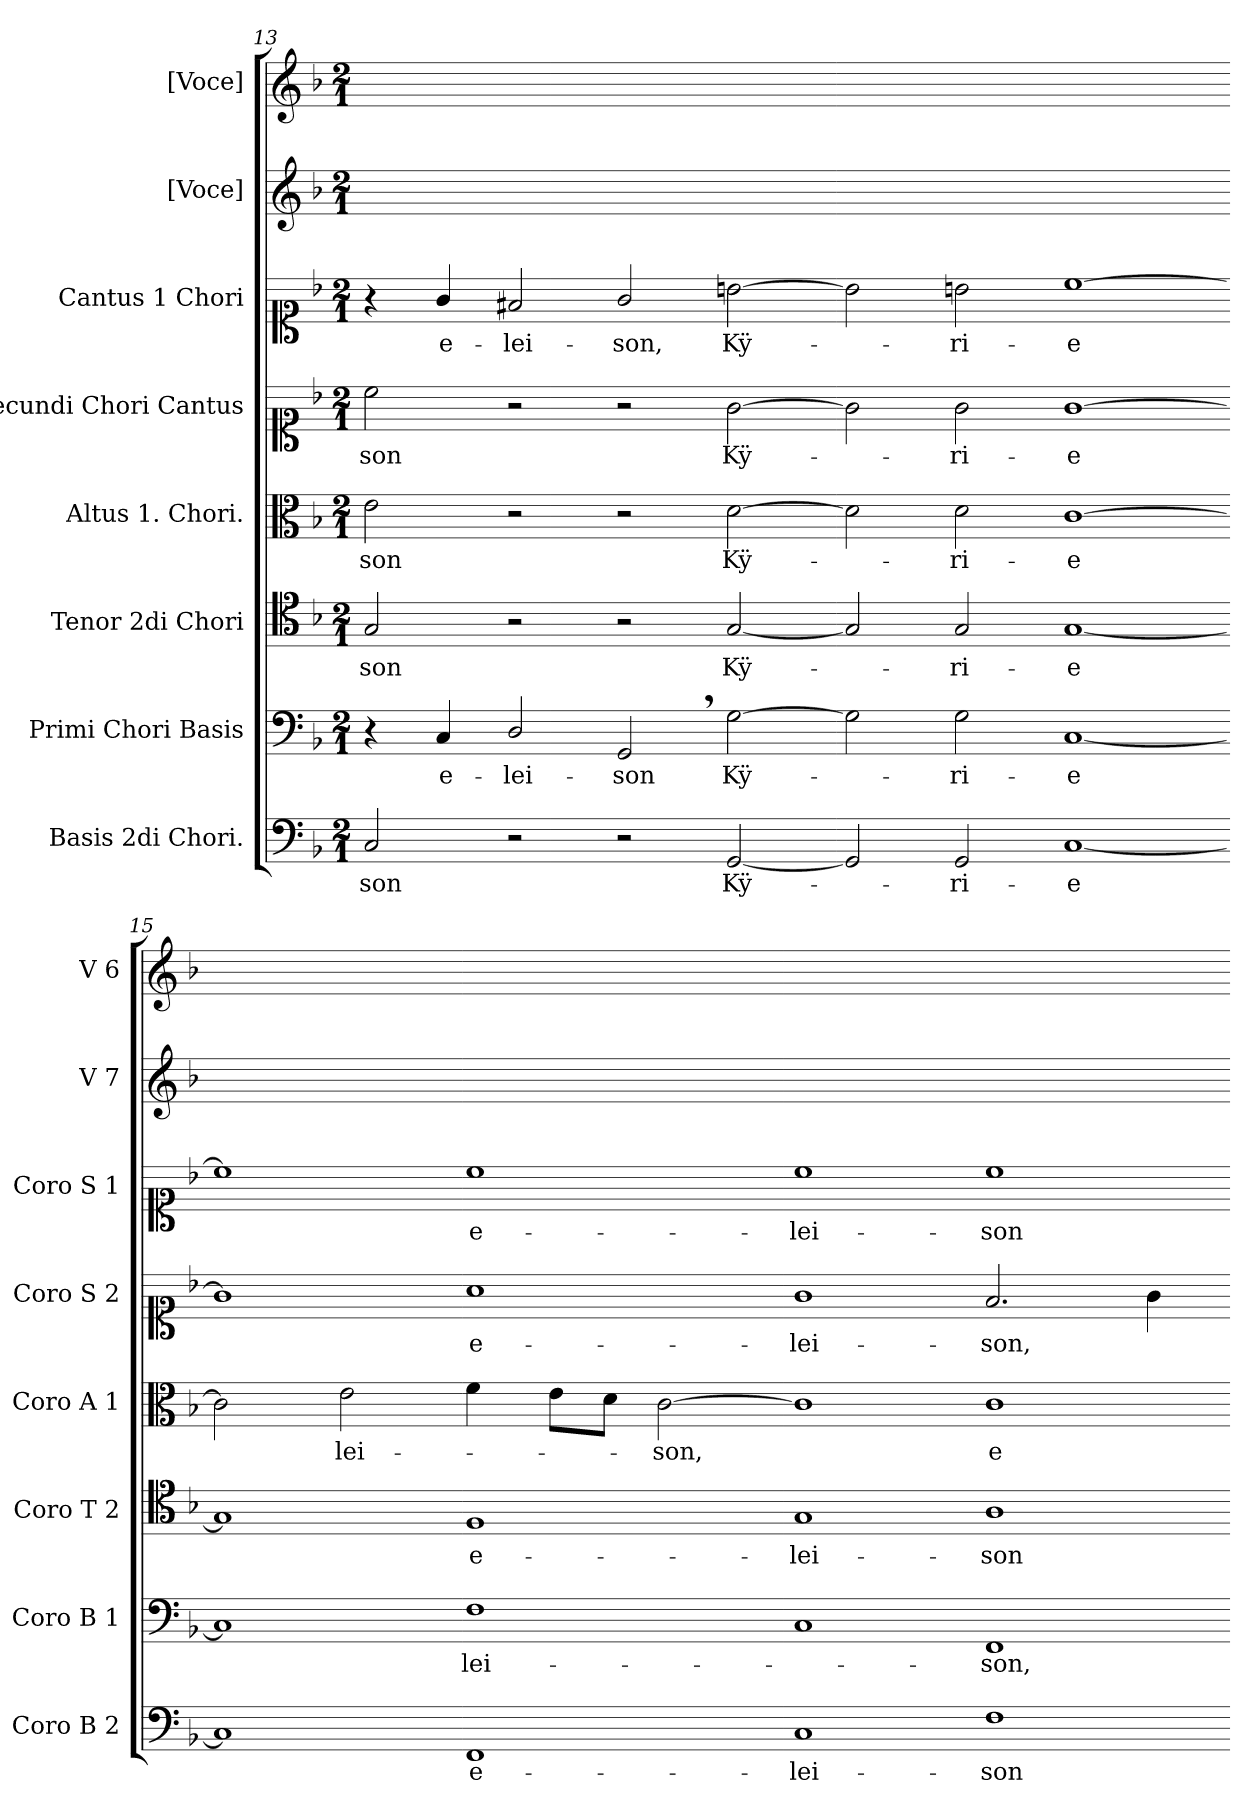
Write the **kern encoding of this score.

**kern	**text	**kern	**text	**kern	**text	**kern	**text	**kern	**text	**kern	**text	**kern	**kern
*part8	*part8	*part7	*part7	*part6	*part6	*part5	*part5	*part4	*part4	*part3	*part3	*part2	*part1
*staff8	*staff8	*staff7	*staff7	*staff6	*staff6	*staff5	*staff5	*staff4	*staff4	*staff3	*staff3	*staff2	*staff1
*I"Basis 2di Chori.	*	*I"Primi Chori Basis	*	*I"Tenor 2di Chori	*	*I"Altus 1. Chori.	*	*I"Secundi Chori Cantus	*	*I"Cantus 1 Chori	*	*I"[Voce]	*I"[Voce]
*I'Coro B 2	*	*I'Coro B 1	*	*I'Coro T 2	*	*I'Coro A 1	*	*I'Coro S 2	*	*I'Coro S 1	*	*I'V 7	*I'V 6
*clefF4	*	*clefF4	*	*clefC4	*	*clefC3	*	*clefC1	*	*clefC1	*	*clefG2	*clefG2
*k[b-]	*	*k[b-]	*	*k[b-]	*	*k[b-]	*	*k[b-]	*	*k[b-]	*	*k[b-]	*k[b-]
*F:	*	*F:	*	*F:	*	*F:	*	*F:	*	*F:	*	*F:	*F:
*M2/1	*	*M2/1	*	*M2/1	*	*M2/1	*	*M2/1	*	*M2/1	*	*M2/1	*M2/1
=13	=13	=13	=13	=13	=13	=13	=13	=13	=13	=13	=13	=13	=13
!	!LO:LY:i	!	!	!	!LO:LY:i	!	!LO:LY:i	!	!LO:LY:i	!	!	!	!
2C/	-son	4r	.	2G/	-son	2e\	-son	2cc\	-son	4r	.	0ryy	0ryy
.	.	4C/	e-	.	.	.	.	.	.	4g/	e-	.	.
2r	.	2D/	-lei-	2r	.	2r	.	2r	.	2f#X/	-lei-	.	.
2r	.	2GG,/	-son	2r	.	2r	.	2r	.	2g/	-son,	.	.
[2GG/	Kÿ-	[2G\	Kÿ-	[2G/	Kÿ-	[2d\	Kÿ-	[2g\	Kÿ-	[2bn\	Kÿ-	.	.
=14-	=14-	=14-	=14-	=14-	=14-	=14-	=14-	=14-	=14-	=14-	=14-	=14-	=14-
2GG/]	.	2G\]	.	2G/]	.	2d\]	.	2g\]	.	2b\]	.	0ryy	0ryy
2GG/	-ri-	2G\	-ri-	2G/	-ri-	2d\	-ri-	2g\	-ri-	2bn\	-ri-	.	.
[1C	-e	[1C	-e	[1G	-e	[1c	-e	[1g	-e	[1cc	-e	.	.
=15-	=15-	=15-	=15-	=15-	=15-	=15-	=15-	=15-	=15-	=15-	=15-	=15-	=15-
1C]	.	1C]	.	1G]	.	2c]	.	1g]	.	1cc]	.	0ryy	0ryy
.	.	.	.	.	.	2e\	-lei-	.	.	.	.	.	.
1FF	e-	1F	lei-	1F	e-	4f\	.	1a	e-	1cc	e-	.	.
.	.	.	.	.	.	8e\L	.	.	.	.	.	.	.
.	.	.	.	.	.	8d\J	.	.	.	.	.	.	.
.	.	.	.	.	.	[2c\	-son,	.	.	.	.	.	.
=16-	=16-	=16-	=16-	=16-	=16-	=16-	=16-	=16-	=16-	=16-	=16-	=16-	=16-
1C	-lei-	1C	.	1G	-lei-	1c\]	.	1g	-lei-	1cc	-lei-	0ryy	0ryy
1F	-son	1FF	-son,	1A	-son	1c	e-	2.f/	-son,	1cc	-son	.	.
.	.	.	.	.	.	.	.	4g\	.	.	.	.	.
=-	=-	=-	=-	=-	=-	=-	=-	=-	=-	=-	=-	=-	=-
*-	*-	*-	*-	*-	*-	*-	*-	*-	*-	*-	*-	*-	*-
